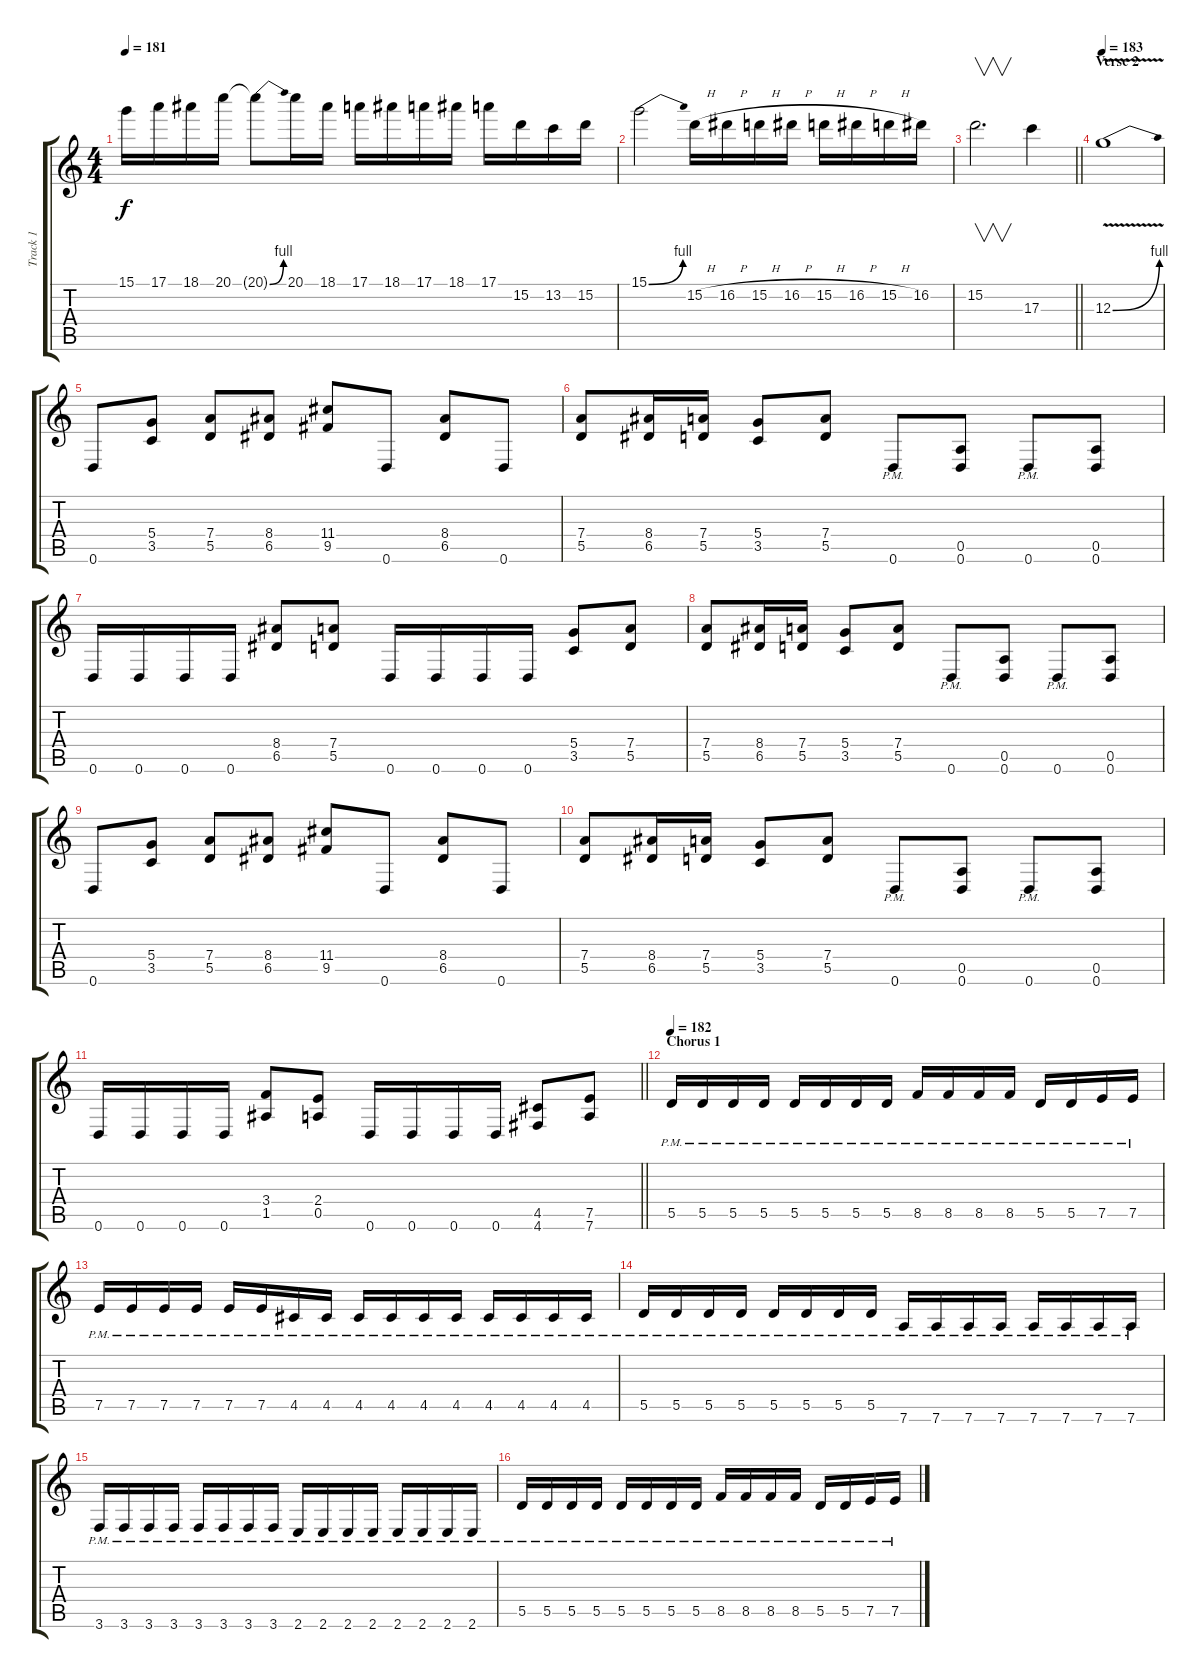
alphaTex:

\track ("Track 1" "Track 1") {instrument distortionguitar}
\staff {score tabs}
\tuning (E4 B3 G3 D3 A2 D2) {hide}
\ts (4 4)
\tempo 181
\clef g2
\ks c
15.1.16{dy f} 17.1.16 18.1.16 20.1.16 20.1{be (bend 0 0 60 4) t}.8 20.1.16 18.1.16 17.1.16 18.1.16 17.1.16 18.1.16 17.1.16 15.2.16 13.2.16 15.2.16 |
15.1{be (bend 0 0 60 4)}.2 15.2{h}.16 16.2{h}.16 15.2{h}.16 16.2{h}.16 15.2{h}.16 16.2{h}.16 15.2{h}.16 16.2.16 |
\barLineRight lightlight
15.2.2{v d} 17.3.4 |
\section ("" "Verse 2")
\tempo 183
12.3{be (bend 0 0 60 4) v}.1 |
0.6.8 (5.4 3.5).8 (7.4 5.5).8 (8.4 6.5).8 (11.4 9.5).8 0.6.8 (8.4 6.5).8 0.6.8 |
(7.4 5.5).8 (8.4 6.5).16 (7.4 5.5).16 (5.4 3.5).8 (7.4 5.5).8 0.6{pm}.8 (0.5 0.6).8 0.6{pm}.8 (0.5 0.6).8 |
0.6.16 0.6.16 0.6.16 0.6.16 (8.4 6.5).8 (7.4 5.5).8 0.6.16 0.6.16 0.6.16 0.6.16 (5.4 3.5).8 (7.4 5.5).8 |
(7.4 5.5).8 (8.4 6.5).16 (7.4 5.5).16 (5.4 3.5).8 (7.4 5.5).8 0.6{pm}.8 (0.5 0.6).8 0.6{pm}.8 (0.5 0.6).8 |
0.6.8 (5.4 3.5).8 (7.4 5.5).8 (8.4 6.5).8 (11.4 9.5).8 0.6.8 (8.4 6.5).8 0.6.8 |
(7.4 5.5).8 (8.4 6.5).16 (7.4 5.5).16 (5.4 3.5).8 (7.4 5.5).8 0.6{pm}.8 (0.5 0.6).8 0.6{pm}.8 (0.5 0.6).8 |
\barLineRight lightlight
0.6.16 0.6.16 0.6.16 0.6.16 (3.4 1.5).8 (2.4 0.5).8 0.6.16 0.6.16 0.6.16 0.6.16 (4.5 4.6).8 (7.5 7.6).8 |
\section ("" "Chorus 1")
\tempo 182
5.5{pm}.16 5.5{pm}.16 5.5{pm}.16 5.5{pm}.16 5.5{pm}.16 5.5{pm}.16 5.5{pm}.16 5.5{pm}.16 8.5{pm}.16 8.5{pm}.16 8.5{pm}.16 8.5{pm}.16 5.5{pm}.16 5.5{pm}.16 7.5{pm}.16 7.5{pm}.16 |
7.5{pm}.16 7.5{pm}.16 7.5{pm}.16 7.5{pm}.16 7.5{pm}.16 7.5{pm}.16 4.5{pm}.16 4.5{pm}.16 4.5{pm}.16 4.5{pm}.16 4.5{pm}.16 4.5{pm}.16 4.5{pm}.16 4.5{pm}.16 4.5{pm}.16 4.5{pm}.16 |
5.5{pm}.16 5.5{pm}.16 5.5{pm}.16 5.5{pm}.16 5.5{pm}.16 5.5{pm}.16 5.5{pm}.16 5.5{pm}.16 7.6{pm}.16 7.6{pm}.16 7.6{pm}.16 7.6{pm}.16 7.6{pm}.16 7.6{pm}.16 7.6{pm}.16 7.6{pm}.16 |
3.6{pm}.16 3.6{pm}.16 3.6{pm}.16 3.6{pm}.16 3.6{pm}.16 3.6{pm}.16 3.6{pm}.16 3.6{pm}.16 2.6{pm}.16 2.6{pm}.16 2.6{pm}.16 2.6{pm}.16 2.6{pm}.16 2.6{pm}.16 2.6{pm}.16 2.6{pm}.16 |
5.5{pm}.16 5.5{pm}.16 5.5{pm}.16 5.5{pm}.16 5.5{pm}.16 5.5{pm}.16 5.5{pm}.16 5.5{pm}.16 8.5{pm}.16 8.5{pm}.16 8.5{pm}.16 8.5{pm}.16 5.5{pm}.16 5.5{pm}.16 7.5{pm}.16 7.5{pm}.16
